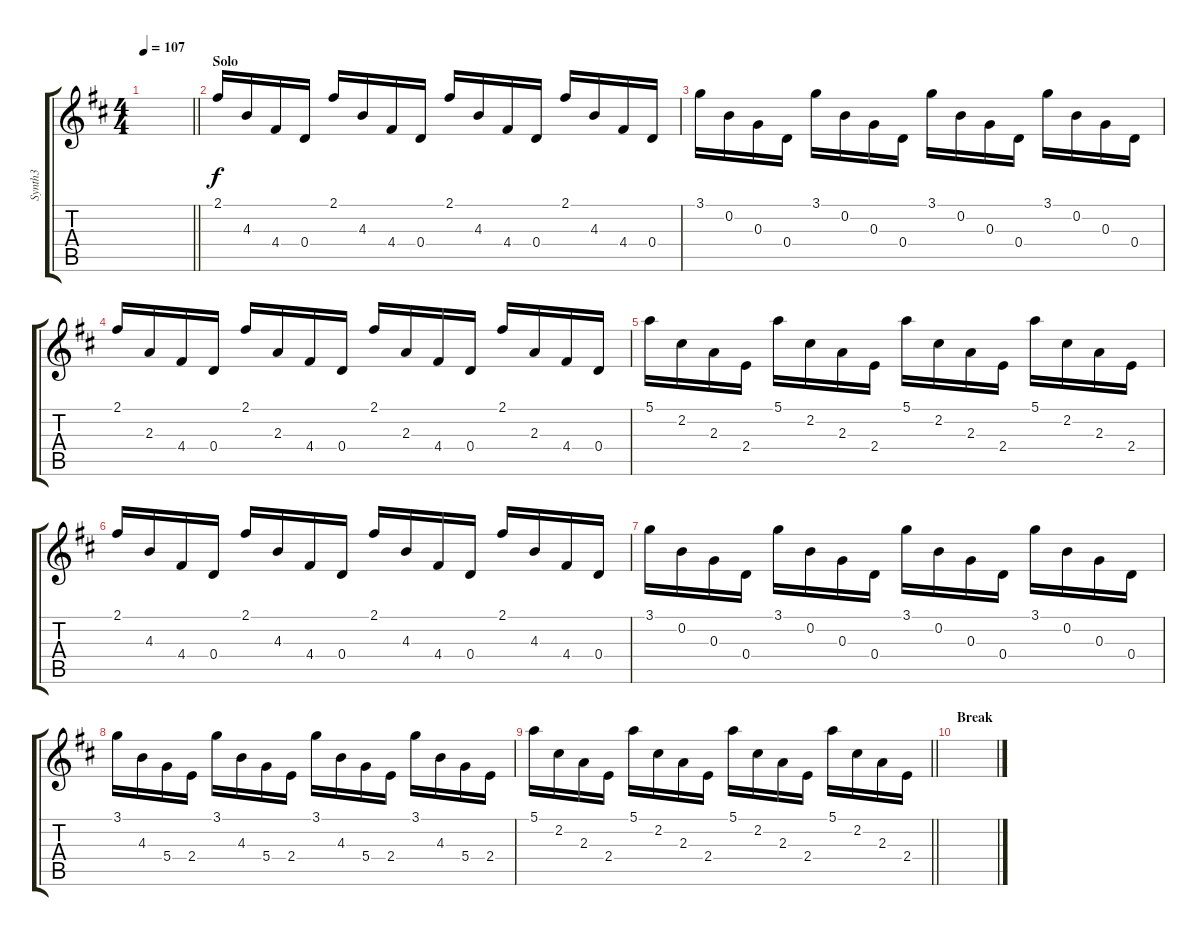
\track ("Synth3" "Synth3") {instrument vibraphone}
\staff {score tabs}
\tuning (E5 B4 G4 D4 A3 E3) {hide}
\ts (4 4)
\tempo 107
\clef g2
\barLineRight lightlight
\ks d
|
\section ("" "Solo")
2.1.16 4.3.16 4.4.16 0.4.16 2.1.16 4.3.16 4.4.16 0.4.16 2.1.16 4.3.16 4.4.16 0.4.16 2.1.16 4.3.16 4.4.16 0.4.16 |
3.1.16 0.2.16 0.3.16 0.4.16 3.1.16 0.2.16 0.3.16 0.4.16 3.1.16 0.2.16 0.3.16 0.4.16 3.1.16 0.2.16 0.3.16 0.4.16 |
2.1.16 2.3.16 4.4.16 0.4.16 2.1.16 2.3.16 4.4.16 0.4.16 2.1.16 2.3.16 4.4.16 0.4.16 2.1.16 2.3.16 4.4.16 0.4.16 |
5.1.16 2.2.16 2.3.16 2.4.16 5.1.16 2.2.16 2.3.16 2.4.16 5.1.16 2.2.16 2.3.16 2.4.16 5.1.16 2.2.16 2.3.16 2.4.16 |
2.1.16 4.3.16 4.4.16 0.4.16 2.1.16 4.3.16 4.4.16 0.4.16 2.1.16 4.3.16 4.4.16 0.4.16 2.1.16 4.3.16 4.4.16 0.4.16 |
3.1.16 0.2.16 0.3.16 0.4.16 3.1.16 0.2.16 0.3.16 0.4.16 3.1.16 0.2.16 0.3.16 0.4.16 3.1.16 0.2.16 0.3.16 0.4.16 |
3.1.16 4.3.16 5.4.16 2.4.16 3.1.16 4.3.16 5.4.16 2.4.16 3.1.16 4.3.16 5.4.16 2.4.16 3.1.16 4.3.16 5.4.16 2.4.16 |
\barLineRight lightlight
5.1.16 2.2.16 2.3.16 2.4.16 5.1.16 2.2.16 2.3.16 2.4.16 5.1.16 2.2.16 2.3.16 2.4.16 5.1.16 2.2.16 2.3.16 2.4.16 |
\section ("" "Break")
